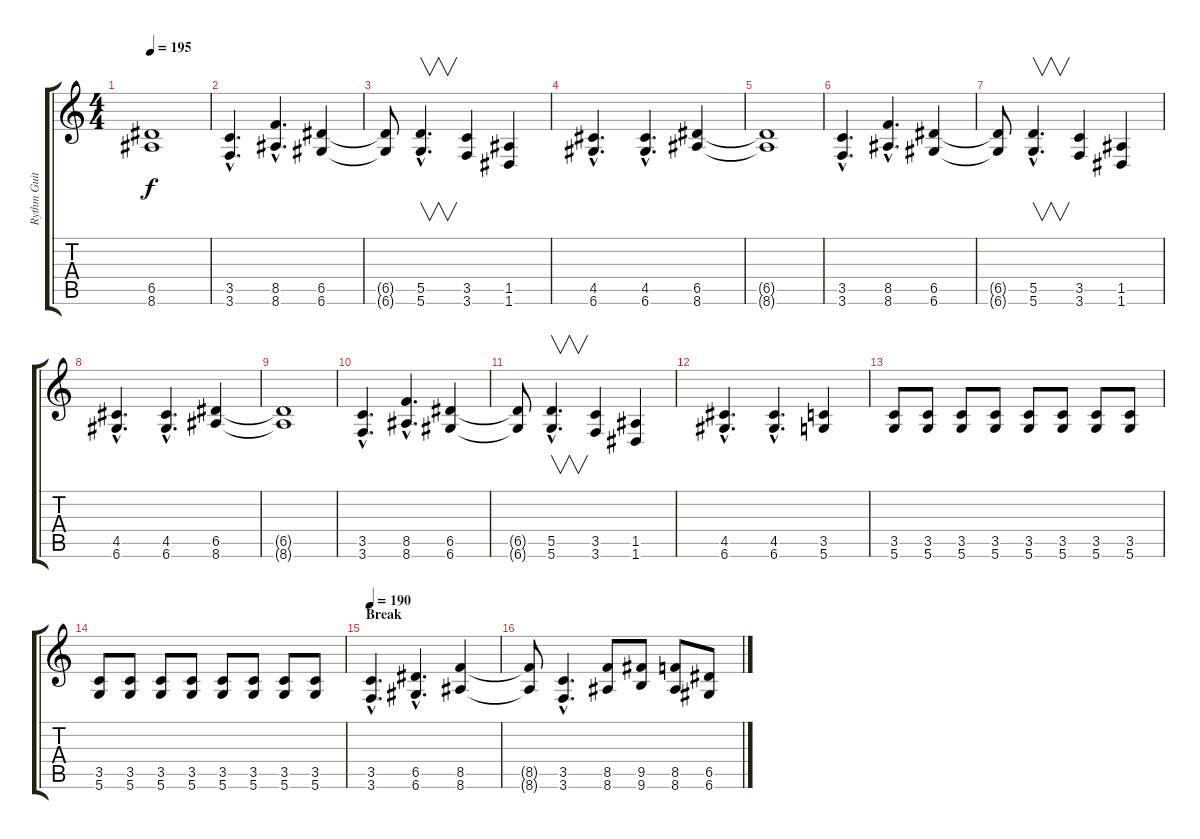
\track ("Rythm Guitar" "Rythm Guit") {instrument distortionguitar}
\staff {score tabs}
\tuning (E4 B3 G3 D3 A2 D2) {hide}
\ts (4 4)
\tempo 195
\clef g2
\ks c
(6.5{t} 8.6{t}).1{dy f} |
(3.5{hac} 3.6{hac}).4{d} (8.5{hac} 8.6{hac}).4{d} (6.5 6.6).4 |
(6.5{t} 6.6{t}).8 (5.5{hac} 5.6{hac}).4{v d} (3.5 3.6).4 (1.5 1.6).4 |
(4.5{hac} 6.6{hac}).4{d} (4.5{hac} 6.6{hac}).4{d} (6.5 8.6).4 |
(6.5{t} 8.6{t}).1 |
(3.5{hac} 3.6{hac}).4{d} (8.5{hac} 8.6{hac}).4{d} (6.5 6.6).4 |
(6.5{t} 6.6{t}).8 (5.5{hac} 5.6{hac}).4{v d} (3.5 3.6).4 (1.5 1.6).4 |
(4.5{hac} 6.6{hac}).4{d} (4.5{hac} 6.6{hac}).4{d} (6.5 8.6).4 |
(6.5{t} 8.6{t}).1 |
(3.5{hac} 3.6{hac}).4{d} (8.5{hac} 8.6{hac}).4{d} (6.5 6.6).4 |
(6.5{t} 6.6{t}).8 (5.5{hac} 5.6{hac}).4{v d} (3.5 3.6).4 (1.5 1.6).4 |
(4.5{hac} 6.6{hac}).4{d} (4.5{hac} 6.6{hac}).4{d} (3.5 5.6).4 |
(3.5 5.6).8 (3.5 5.6).8 (3.5 5.6).8 (3.5 5.6).8 (3.5 5.6).8 (3.5 5.6).8 (3.5 5.6).8 (3.5 5.6).8 |
(3.5 5.6).8 (3.5 5.6).8 (3.5 5.6).8 (3.5 5.6).8 (3.5 5.6).8 (3.5 5.6).8 (3.5 5.6).8 (3.5 5.6).8 |
\section ("" "Break")
\tempo 190
(3.5{hac} 3.6{hac}).4{d} (6.5{hac} 6.6{hac}).4{d} (8.5 8.6).4 |
(8.5{t} 8.6{t}).8 (3.5{hac} 3.6{hac}).4{d} (8.5 8.6).8 (9.5 9.6).8 (8.5 8.6).8 (6.5 6.6).8
